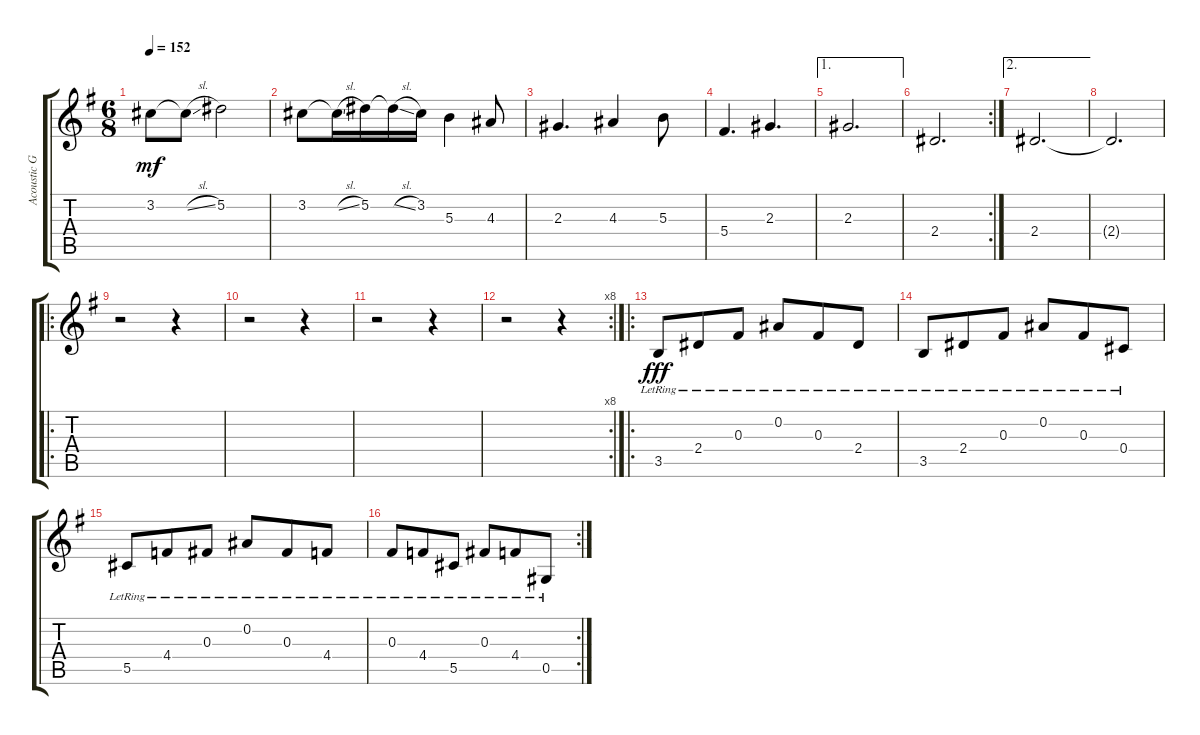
\track ("Acoustic Guitar" "Acoustic G") {instrument acousticguitarsteel}
\staff {score tabs}
\tuning (Eb4 Bb3 Gb3 Db3 Ab2 Eb2) {hide}
\ts (6 8)
\tempo 152
\clef g2
\ks g
3.2.8{dy mf} 3.2{sl t}.8 5.2.2 |
3.2.8 3.2{sl t}.16 5.2.16 5.2{sl t}.16 3.2.16 5.3.4 4.3.8 |
2.3.4{d} 4.3.4 5.3.8 |
5.4.4{d} 2.3.4{d} |
\ae 1
2.3.2{d} |
\rc 2
2.4.2{d} |
\ae 2
2.4.2{d} |
2.4{t}.2{d} |
\ro
r.2 r.4 |
r.2 r.4 |
r.2 r.4 |
\rc 8
r.2 r.4 |
\ro
3.5{lr}.8{dy fff} 2.4{lr}.8 0.3{lr}.8 0.2{lr}.8 0.3{lr}.8 2.4{lr}.8 |
3.5{lr}.8 2.4{lr}.8 0.3{lr}.8 0.2{lr}.8 0.3{lr}.8 0.4{lr}.8 |
5.5{lr}.8 4.4{lr}.8 0.3{lr}.8 0.2{lr}.8 0.3{lr}.8 4.4{lr}.8 |
\rc 2
0.3{lr}.8 4.4{lr}.8 5.5{lr}.8 0.3{lr}.8 4.4{lr}.8 0.5{lr}.8
